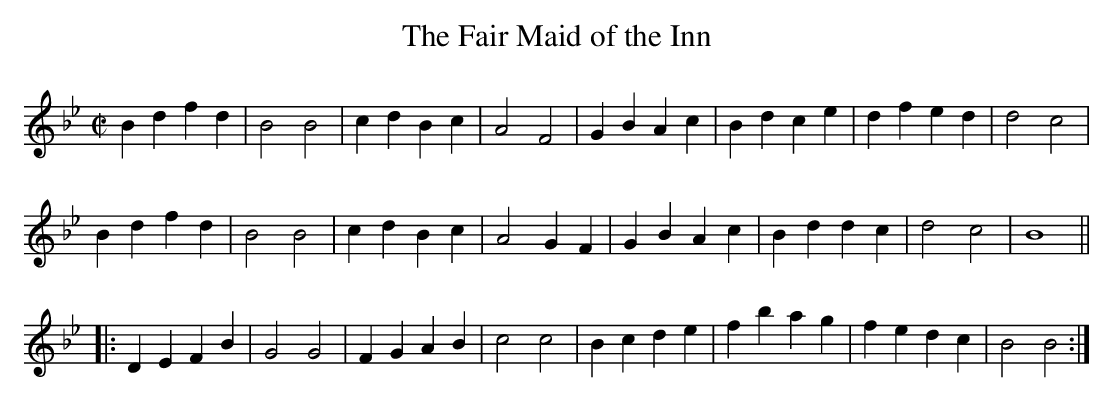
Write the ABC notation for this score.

X:1
T: The Fair Maid of the Inn
M: C|
L: 1/4
K: Bb
   Bdfd | B2 B2 | cdBc | A2 F2 | GBAc | Bdce | dfed | d2 c2 |
   Bdfd | B2 B2 | cdBc | A2 GF | GBAc | Bddc | d2 c2 | B4 ||
|: DEFB | G2 G2 | FGAB | c2 c2 | Bcde | fbag | fedc | B2 B2 :|
